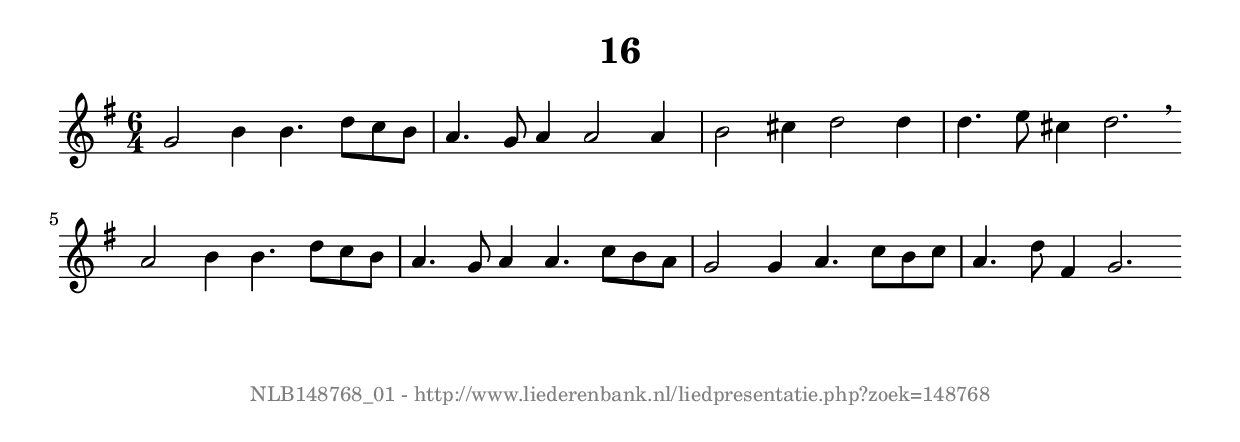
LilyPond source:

%
% produced by wce2krn 1.64 (7 June 2014)
%
\version"2.16"
#(append! paper-alist '(("long" . (cons (* 210 mm) (* 2000 mm)))))
#(set-default-paper-size "long")
sb = {\breathe}
mBreak = {\breathe }
bBreak = {\breathe }
x = {\once\override NoteHead #'style = #'cross }
gl=\glissando
itime={\override Staff.TimeSignature #'stencil = ##f }
ficta = {\once\set suggestAccidentals = ##t}
fine = {\once\override Score.RehearsalMark #'self-alignment-X = #1 \mark \markup {\italic{Fine}}}
dc = {\once\override Score.RehearsalMark #'self-alignment-X = #1 \mark \markup {\italic{D.C.}}}
dcf = {\once\override Score.RehearsalMark #'self-alignment-X = #1 \mark \markup {\italic{D.C. al Fine}}}
dcc = {\once\override Score.RehearsalMark #'self-alignment-X = #1 \mark \markup {\italic{D.C. al Coda}}}
ds = {\once\override Score.RehearsalMark #'self-alignment-X = #1 \mark \markup {\italic{D.S.}}}
dsf = {\once\override Score.RehearsalMark #'self-alignment-X = #1 \mark \markup {\italic{D.S. al Fine}}}
dsc = {\once\override Score.RehearsalMark #'self-alignment-X = #1 \mark \markup {\italic{D.S. al Coda}}}
pv = {\set Score.repeatCommands = #'((volta "1"))}
sv = {\set Score.repeatCommands = #'((volta "2"))}
tv = {\set Score.repeatCommands = #'((volta "3"))}
qv = {\set Score.repeatCommands = #'((volta "4"))}
xv = {\set Score.repeatCommands = #'((volta #f))}
\header{ tagline = ""
title = "16"
}
\score {{
\key g \major
\relative g'
{
\set melismaBusyProperties = #'()
\time 6/4
\tempo 4=120
\override Score.MetronomeMark #'transparent = ##t
\override Score.RehearsalMark #'break-visibility = #(vector #t #t #f)
g2 b4 b4. d8 c b a4. g8 a4 a2 a4 b2 cis4 d2 d4 d4. e8 cis4 d2. \bar ":|:" \bBreak
a2 b4 b4. d8 c b a4. g8 a4 a4. c8 b a g2 g4 a4. c8 b c a4. d8 fis,4 g2. \bar ":|"
 }}
 \midi { }
 \layout {
            indent = 0.0\cm
}
}
\markup { \vspace #0 } \markup { \with-color #grey \fill-line { \center-column { \smaller "NLB148768_01 - http://www.liederenbank.nl/liedpresentatie.php?zoek=148768" } } }
